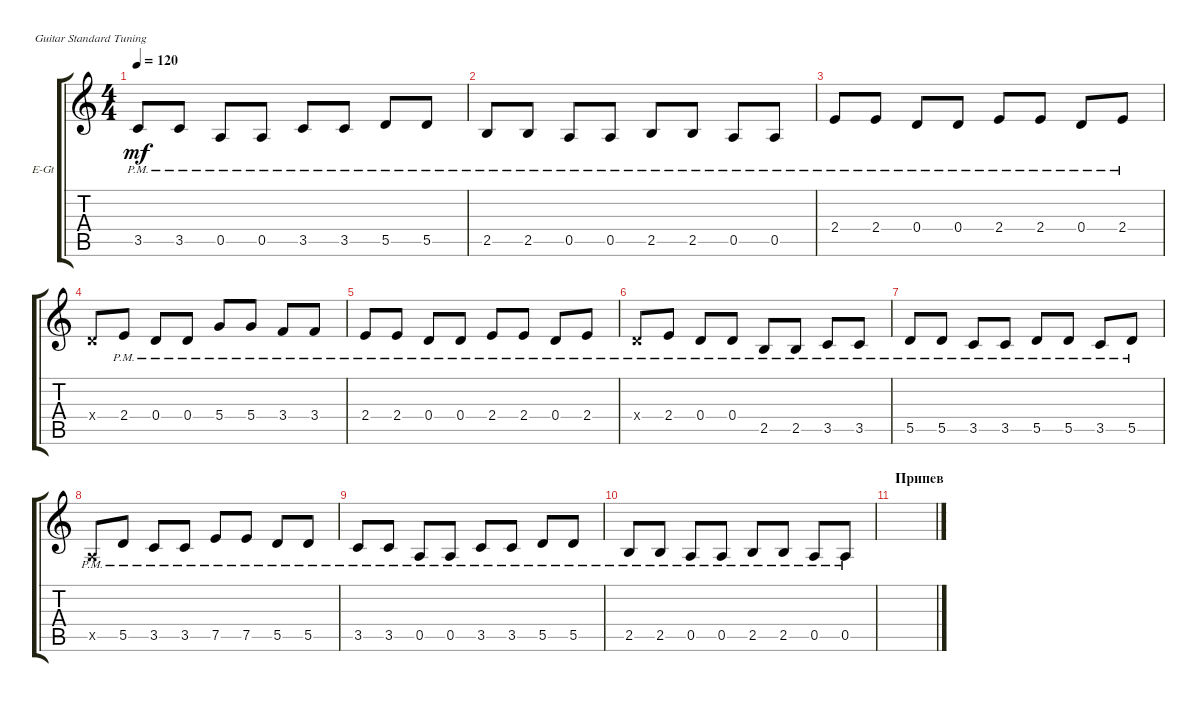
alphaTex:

\defaultSystemsLayout 4
\bracketExtendMode groupsimilarinstruments
\firstSystemTrackNameOrientation horizontal
\otherSystemsTrackNameOrientation horizontal
\track ("Г. Каспарян" "E-Gt") {instrument electricguitarclean}
\staff {score tabs}
\tuning (E4 B3 G3 D3 A2 E2)
\ts (4 4)
\tempo 120
\clef g2
\ks c
3.5{pm}.8{dy mf} 3.5{pm}.8 0.5{pm}.8 0.5{pm}.8 3.5{pm}.8 3.5{pm}.8 5.5{pm}.8 5.5{pm}.8 |
2.5{pm}.8 2.5{pm}.8 0.5{pm}.8 0.5{pm}.8 2.5{pm}.8 2.5{pm}.8 0.5{pm}.8 0.5{pm}.8 |
2.4{pm}.8 2.4{pm}.8 0.4{pm}.8 0.4{pm}.8 2.4{pm}.8 2.4{pm}.8 0.4{pm}.8 2.4{pm}.8 |
0.4{x}.8 2.4{pm}.8 0.4{pm}.8 0.4{pm}.8 5.4{pm}.8 5.4{pm}.8 3.4{pm}.8 3.4{pm}.8 |
2.4{pm}.8 2.4{pm}.8 0.4{pm}.8 0.4{pm}.8 2.4{pm}.8 2.4{pm}.8 0.4{pm}.8 2.4{pm}.8 |
0.4{pm x}.8 2.4{pm}.8 0.4{pm}.8 0.4{pm}.8 2.5{pm}.8 2.5{pm}.8 3.5{pm}.8 3.5{pm}.8 |
5.5{pm}.8 5.5{pm}.8 3.5{pm}.8 3.5{pm}.8 5.5{pm}.8 5.5{pm}.8 3.5{pm}.8 5.5{pm}.8 |
0.5{pm x}.8 5.5{pm}.8 3.5{pm}.8 3.5{pm}.8 7.5{pm}.8 7.5{pm}.8 5.5{pm}.8 5.5{pm}.8 |
3.5{pm}.8 3.5{pm}.8 0.5{pm}.8 0.5{pm}.8 3.5{pm}.8 3.5{pm}.8 5.5{pm}.8 5.5{pm}.8 |
2.5{pm}.8 2.5{pm}.8 0.5{pm}.8 0.5{pm}.8 2.5{pm}.8 2.5{pm}.8 0.5{pm}.8 0.5{pm}.8 |
\section ("" "Припев")
